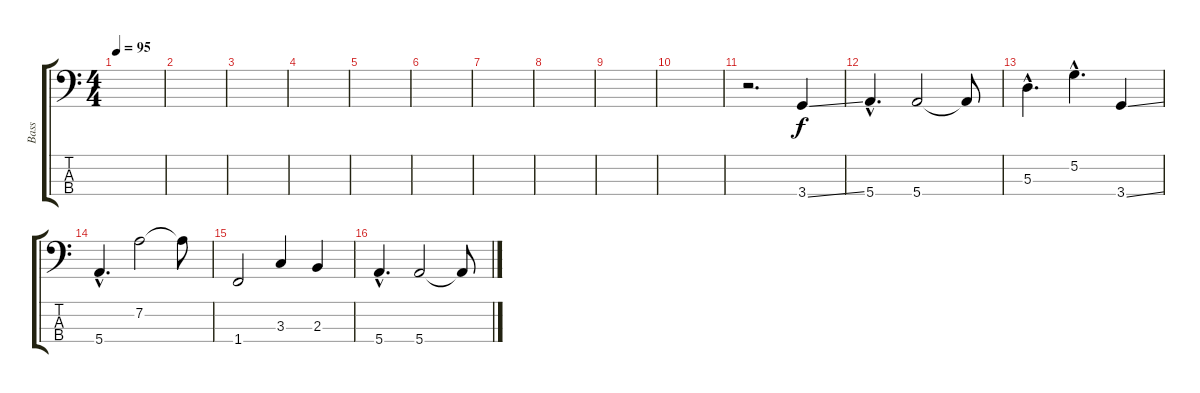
\track ("Bass" "Bass") {instrument electricbassfinger}
\staff {score tabs}
\tuning (G2 D2 A1 E1) {hide}
\ts (4 4)
\tempo 95
\clef f4
\ks c
|
|
|
|
|
|
|
|
|
|
r.2{d} 3.4{ss}.4 |
5.4{hac}.4{d} 5.4.2 5.4{t}.8 |
5.3{hac}.4{d} 5.2{hac}.4{d} 3.4{ss}.4 |
5.4{hac}.4{d} 7.2.2 7.2{t}.8 |
1.4.2 3.3.4 2.3.4 |
5.4{hac}.4{d} 5.4.2 5.4{t}.8
